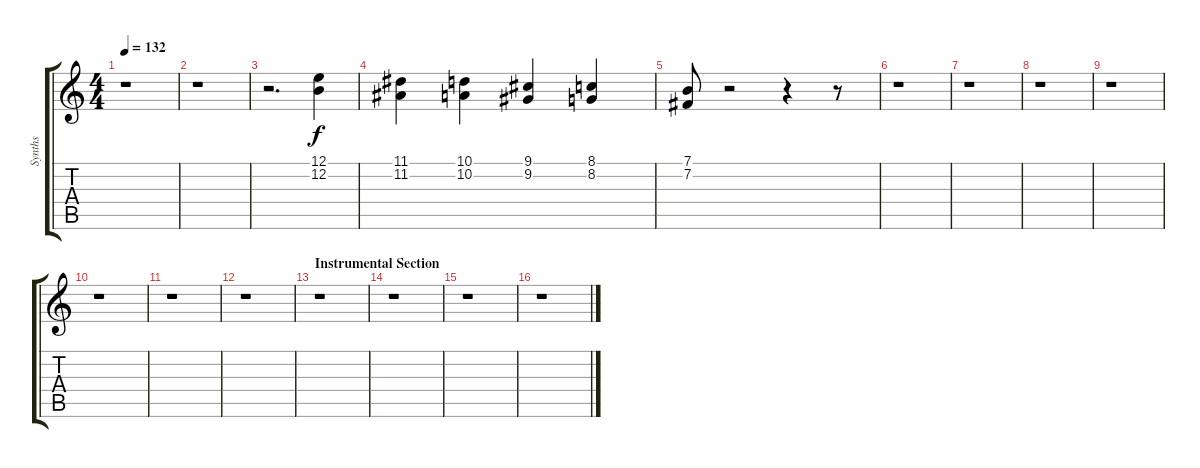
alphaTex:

\track ("Synths" "Synths") {instrument lead5charang}
\staff {score tabs}
\tuning (E4 B3 G3 D3 A2 E2) {hide}
\ts (4 4)
\tempo 132
\clef g2
\ks c
r.1{dy f} |
r.1 |
r.2{d volume 7 instrument synthstrings1} (12.1 12.2).4 |
(11.1 11.2).4 (10.1 10.2).4 (9.1 9.2).4 (8.1 8.2).4 |
(7.1 7.2).8 r.2{volume 16 instrument lead5charang} r.4 r.8 |
r.1 |
r.1 |
r.1 |
r.1 |
r.1 |
r.1 |
r.1 |
\section ("" "Instrumental Section")
r.1 |
r.1 |
r.1 |
r.1
